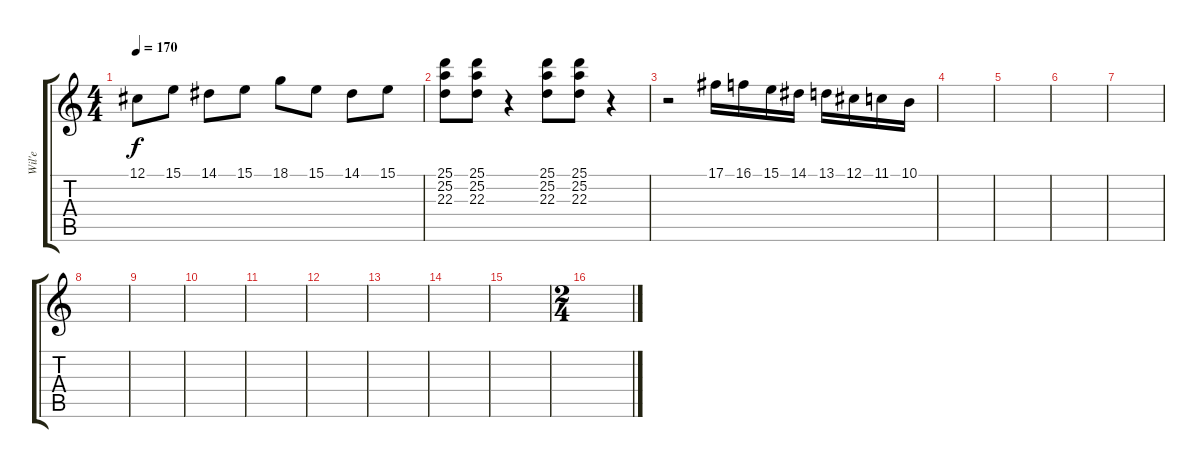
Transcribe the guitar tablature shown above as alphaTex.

\track ("Wil'e" "Wil'e") {instrument stringensemble1}
\staff {score tabs}
\tuning (Db4 Ab3 E3 B2 Gb2 Db2) {hide}
\ts (4 4)
\tempo 170
\clef g2
\ks c
12.1.8{dy f} 15.1.8 14.1.8 15.1.8 18.1.8 15.1.8 14.1.8 15.1.8 |
(25.1 25.2 22.3).8 (25.1 25.2 22.3).8 r.4 (25.1 25.2 22.3).8 (25.1 25.2 22.3).8 r.4 |
r.2 17.1.16 16.1.16 15.1.16 14.1.16 13.1.16 12.1.16 11.1.16 10.1.16 |
|
|
|
|
|
|
|
|
|
|
|
|
\ts (2 4)
